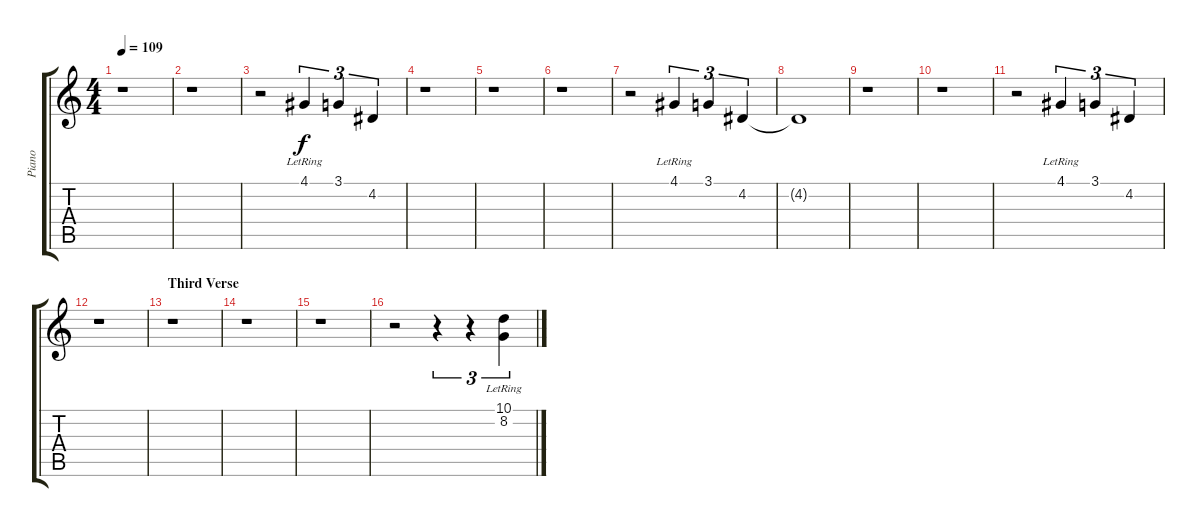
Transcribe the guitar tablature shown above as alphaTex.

\track ("Piano" "Piano") {instrument acousticgrandpiano}
\staff {score tabs}
\tuning (E4 B3 G3 D3 A2 E2) {hide}
\ts (4 4)
\tempo 109
\clef g2
\ks c
r.1{dy f} |
r.1 |
r.2{volume 13} 4.1{lr}.4{tu (3 2)} 3.1.4{tu (3 2)} 4.2.4{tu (3 2)} |
r.1 |
r.1 |
r.1 |
r.2{volume 13} 4.1{lr}.4{tu (3 2)} 3.1.4{tu (3 2)} 4.2.4{tu (3 2)} |
4.2{t}.1 |
r.1 |
r.1 |
r.2{volume 13} 4.1{lr}.4{tu (3 2)} 3.1.4{tu (3 2)} 4.2.4{tu (3 2)} |
r.1 |
\section ("" "Third Verse")
r.1 |
r.1 |
r.1 |
r.2 r.4{tu (3 2)} r.4{tu (3 2)} (10.1{lr} 8.2{lr}).4{tu (3 2) volume 8 instrument acousticgrandpiano}
